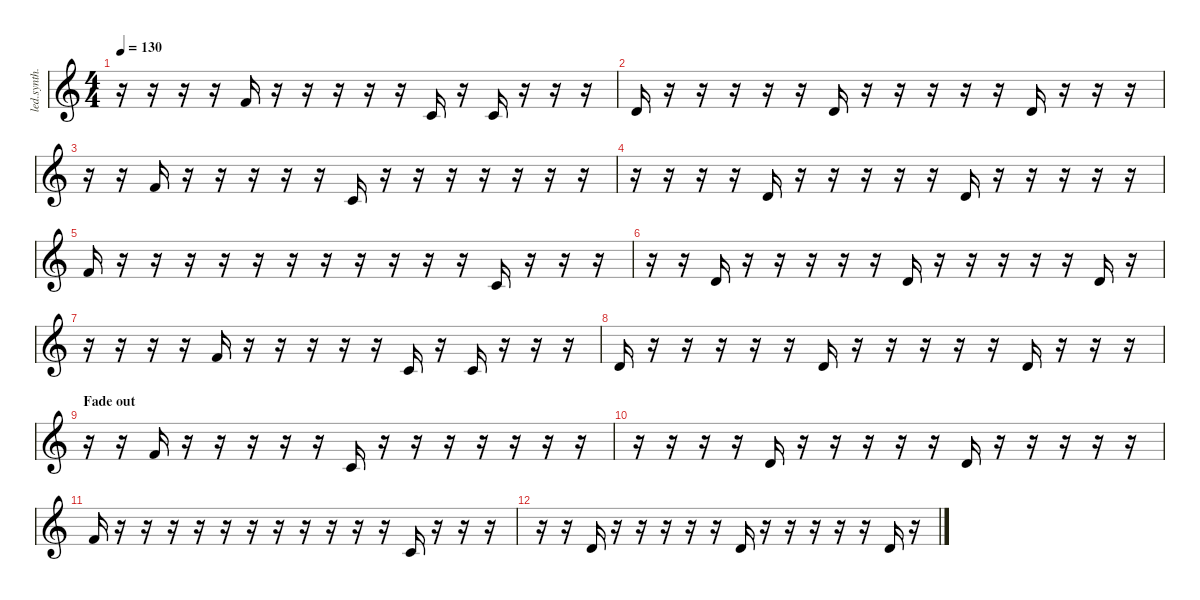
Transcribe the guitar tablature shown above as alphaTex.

\defaultSystemsLayout 4
\hideDynamics
\bracketExtendMode nobrackets
\otherSystemsTrackNameOrientation horizontal
\track ("Synth 1-RH-b-hid" "led.synth.") {defaultSystemsLayout 4 instrument lead8bassandlead}
\staff {score}
\tuning (E4 B3 G3 D3 A2 E2 B1)
\ts (4 4)
\tempo 130
\clef g2
\ks c
r.16{dy f} r.16 r.16 r.16 1.1.16 r.16 r.16 r.16 r.16 r.16 1.2.16 r.16 1.2.16 r.16 r.16 r.16 |
3.2.16 r.16 r.16 r.16 r.16 r.16 3.2.16 r.16 r.16 r.16 r.16 r.16 3.2.16 r.16 r.16 r.16 |
r.16 r.16 1.1.16 r.16 r.16 r.16 r.16 r.16 1.2.16 r.16 r.16 r.16 r.16 r.16 r.16 r.16 |
r.16 r.16 r.16 r.16 3.2.16 r.16 r.16 r.16 r.16 r.16 3.2.16 r.16 r.16 r.16 r.16 r.16 |
1.1.16 r.16 r.16 r.16 r.16 r.16 r.16 r.16 r.16 r.16 r.16 r.16 1.2.16 r.16 r.16 r.16 |
r.16 r.16 3.2.16 r.16 r.16 r.16 r.16 r.16 3.2.16 r.16 r.16 r.16 r.16 r.16 3.2.16 r.16 |
r.16 r.16 r.16 r.16 1.1.16 r.16 r.16 r.16 r.16 r.16 1.2.16 r.16 1.2.16 r.16 r.16 r.16 |
3.2.16 r.16 r.16 r.16 r.16 r.16 3.2.16 r.16 r.16 r.16 r.16 r.16 3.2.16 r.16 r.16 r.16 |
\section ("" "Fade out")
r.16 r.16 1.1.16 r.16 r.16 r.16 r.16 r.16 1.2.16 r.16 r.16 r.16 r.16 r.16 r.16 r.16 |
r.16 r.16 r.16 r.16 3.2.16 r.16 r.16 r.16 r.16 r.16 3.2.16 r.16 r.16 r.16 r.16 r.16 |
1.1.16 r.16 r.16 r.16 r.16 r.16 r.16 r.16 r.16 r.16 r.16 r.16 1.2.16 r.16 r.16 r.16 |
r.16 r.16 3.2.16 r.16 r.16 r.16 r.16 r.16 3.2.16 r.16 r.16 r.16 r.16 r.16 3.2.16 r.16
